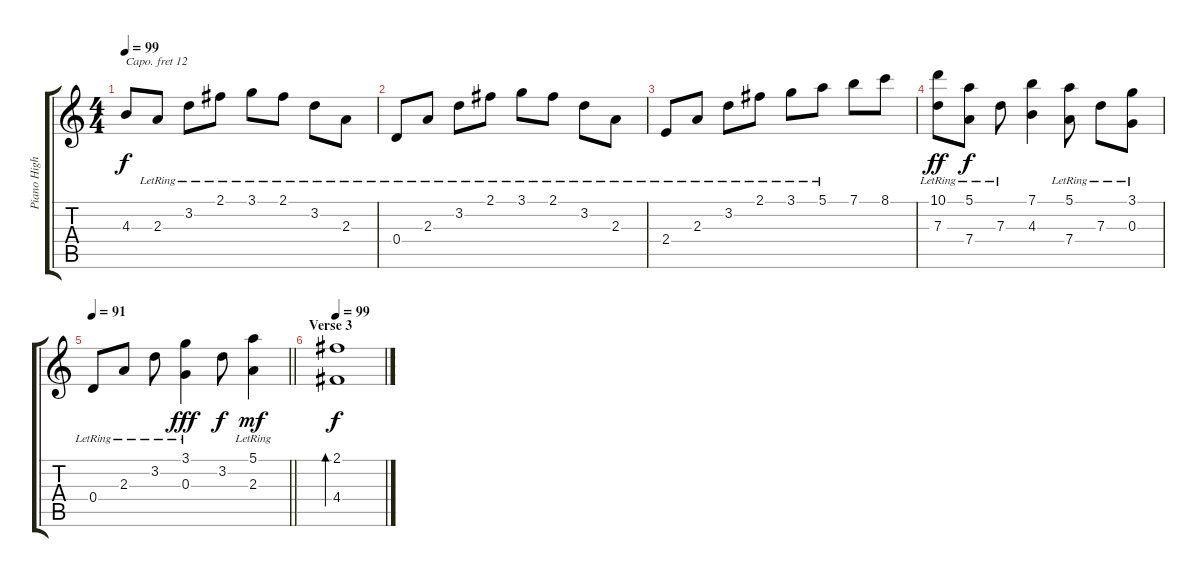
\track ("Piano High" "Piano High") {instrument brightacousticpiano}
\staff {score tabs}
\capo 12
\tuning (E4 B3 G3 D3 A2 E2) {hide}
\ts (4 4)
\tempo 99
\clef g2
\ks c
4.3.8{dy f} 2.3{lr}.8 3.2{lr}.8 2.1{lr}.8 3.1{lr}.8 2.1{lr}.8 3.2{lr}.8 2.3{lr}.8 |
0.4{lr}.8 2.3{lr}.8 3.2{lr}.8 2.1{lr}.8 3.1{lr}.8 2.1{lr}.8 3.2{lr}.8 2.3{lr}.8 |
2.4{lr}.8 2.3{lr}.8 3.2{lr}.8 2.1{lr}.8 3.1{lr}.8 5.1{lr}.8 7.1.8 8.1.8 |
(10.1 7.3{lr}).8{dy ff} (5.1{lr} 7.4{lr}).8{dy f} 7.3{lr}.8 (7.1 4.3).4 (5.1{lr} 7.4{lr}).8 7.3{lr}.8 (3.1 0.3{lr}).8 |
\tempo 91
\barLineRight lightlight
0.4{lr}.8 2.3{lr}.8 3.2{lr}.8 (3.1{lr} 0.3).4{dy fff} 3.2.8{dy f} (5.1{lr} 2.3).4{dy mf} |
\section ("" "Verse 3")
\tempo 99
(2.1 4.4).1{bd 240 dy f volume 15}
